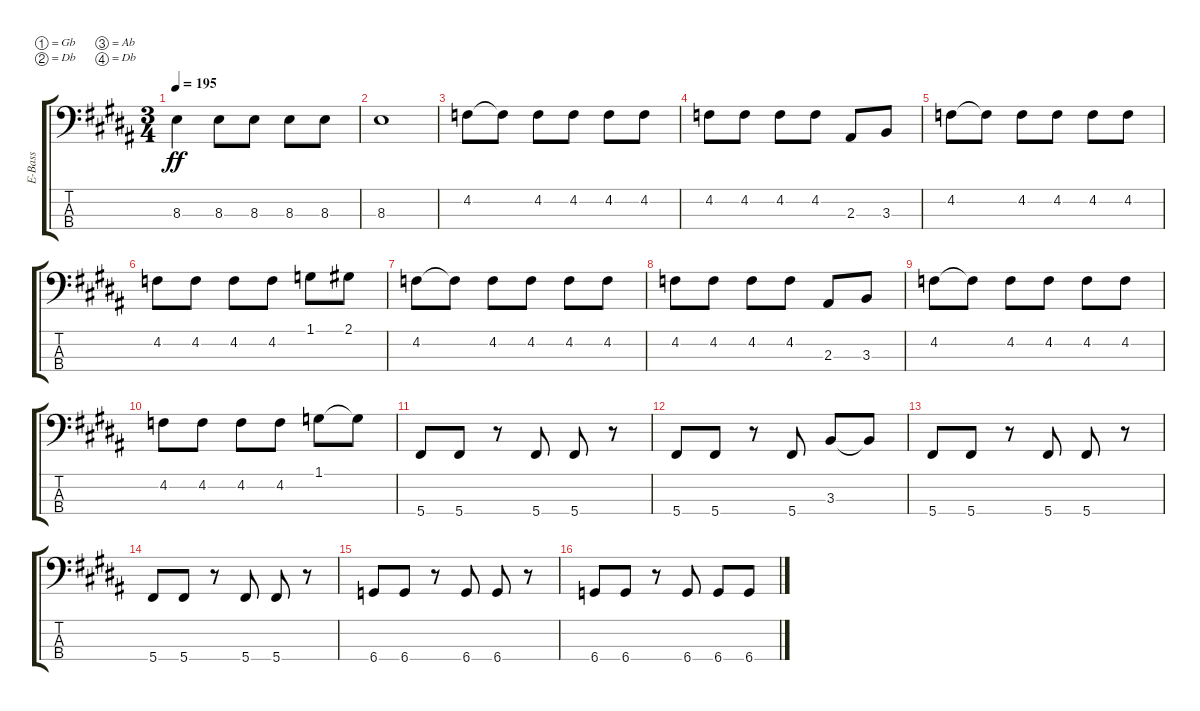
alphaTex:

\bracketExtendMode groupsimilarinstruments
\otherSystemsTrackNameOrientation horizontal
\track ("Electric Bass" "E-Bass") {instrument electricbassfinger}
\staff {score tabs}
\tuning (Gb2 Db2 Ab1 Db1)
\ts (3 4)
\tempo 195
\clef f4
\ks b
8.3{acc forcenatural}.4{dy ff beam Down} 8.3{acc forcenatural}.8{beam Down} 8.3{acc forcenatural}.8{beam Down} 8.3{acc forcenatural}.8{beam Down} 8.3{acc forcenatural}.8{beam Down} |
8.3{acc forcenatural}.1{beam Down} |
4.2{acc b}.8{beam Down} 4.2{t acc b}.8{beam Down} 4.2{acc b}.8{beam Down} 4.2{acc b}.8{beam Down} 4.2{acc b}.8{beam Down} 4.2{acc b}.8{beam Down} |
4.2{acc b}.8{beam Down} 4.2{acc b}.8{beam Down} 4.2{acc b}.8{beam Down} 4.2{acc b}.8{beam Down} 2.3{acc forcenatural}.8{beam Up} 3.3{acc forcenatural}.8{beam Up} |
4.2{acc b}.8{beam Down} 4.2{t acc b}.8{beam Down} 4.2{acc b}.8{beam Down} 4.2{acc b}.8{beam Down} 4.2{acc b}.8{beam Down} 4.2{acc b}.8{beam Down} |
4.2{acc b}.8{beam Down} 4.2{acc b}.8{beam Down} 4.2{acc b}.8{beam Down} 4.2{acc b}.8{beam Down} 1.1{acc b}.8{beam Down} 2.1{acc forcenatural}.8{beam Down} |
4.2{acc b}.8{beam Down} 4.2{t acc b}.8{beam Down} 4.2{acc b}.8{beam Down} 4.2{acc b}.8{beam Down} 4.2{acc b}.8{beam Down} 4.2{acc b}.8{beam Down} |
4.2{acc b}.8{beam Down} 4.2{acc b}.8{beam Down} 4.2{acc b}.8{beam Down} 4.2{acc b}.8{beam Down} 2.3{acc forcenatural}.8{beam Up} 3.3{acc forcenatural}.8{beam Up} |
4.2{acc b}.8{beam Down} 4.2{t acc b}.8{beam Down} 4.2{acc b}.8{beam Down} 4.2{acc b}.8{beam Down} 4.2{acc b}.8{beam Down} 4.2{acc b}.8{beam Down} |
4.2{acc b}.8{beam Down} 4.2{acc b}.8{beam Down} 4.2{acc b}.8{beam Down} 4.2{acc b}.8{beam Down} 1.1{acc b}.8{beam Down} 1.1{t acc b}.8{beam Down} |
5.4{acc forcenatural}.8{beam Up} 5.4{acc forcenatural}.8{beam Up} r.8{beam Up} 5.4{acc forcenatural}.8{beam Up} 5.4{acc forcenatural}.8{beam Up} r.8{beam Up} |
5.4{acc forcenatural}.8{beam Up} 5.4{acc forcenatural}.8{beam Up} r.8{beam Up} 5.4{acc forcenatural}.8{beam Up} 3.3{acc forcenatural}.8{beam Up} 3.3{t acc forcenatural}.8{beam Up} |
5.4{acc forcenatural}.8{beam Up} 5.4{acc forcenatural}.8{beam Up} r.8{beam Up} 5.4{acc forcenatural}.8{beam Up} 5.4{acc forcenatural}.8{beam Up} r.8{beam Up} |
5.4{acc forcenatural}.8{beam Up} 5.4{acc forcenatural}.8{beam Up} r.8{beam Up} 5.4{acc forcenatural}.8{beam Up} 5.4{acc forcenatural}.8{beam Up} r.8{beam Up} |
6.4{acc b}.8{beam Up} 6.4{acc b}.8{beam Up} r.8{beam Up} 6.4{acc b}.8{beam Up} 6.4{acc b}.8{beam Up} r.8{beam Up} |
6.4{acc b}.8{beam Up} 6.4{acc b}.8{beam Up} r.8{beam Up} 6.4{acc b}.8{beam Up} 6.4{acc b}.8{beam Up} 6.4{acc b}.8{beam Up}
